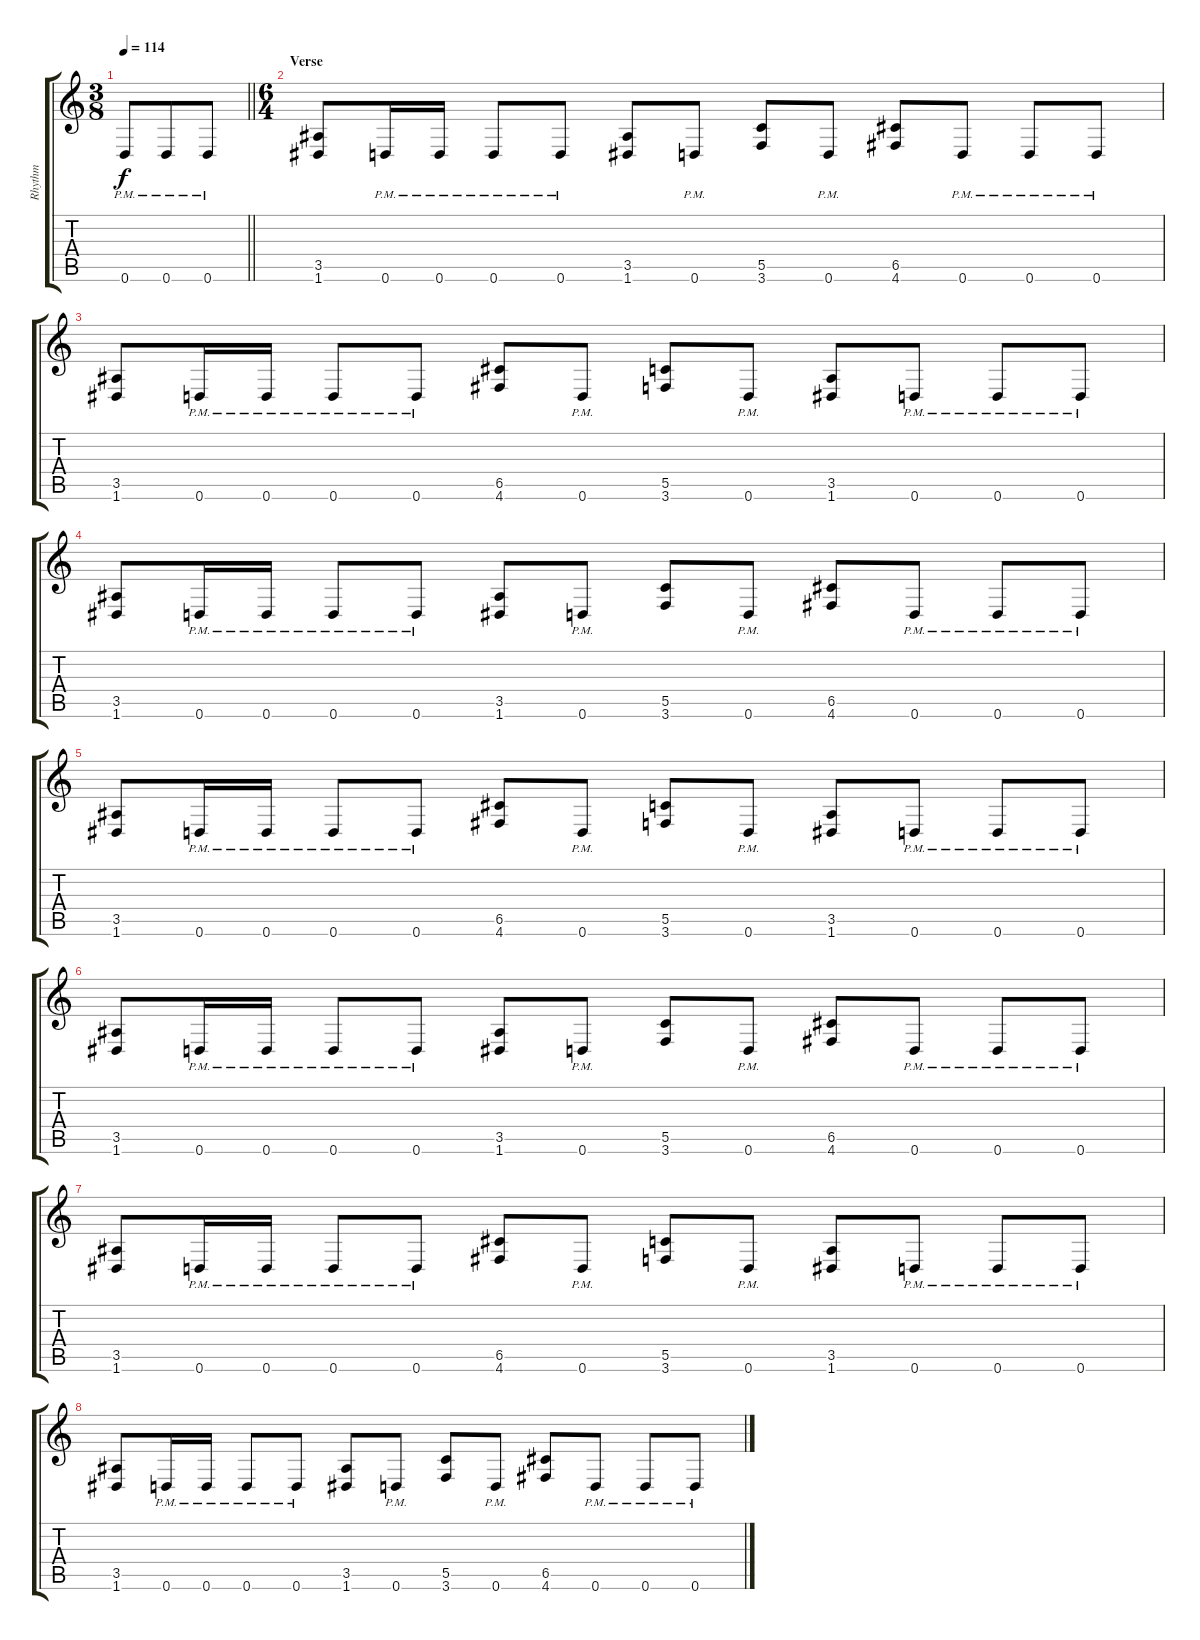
\track ("Rhythm" "Rhythm") {instrument distortionguitar}
\staff {score tabs}
\tuning (D4 A3 F3 C3 G2 D2) {hide}
\ts (3 8)
\tempo 114
\clef g2
\barLineRight lightlight
\ks c
0.6{pm}.8{dy f} 0.6{pm}.8 0.6{pm}.8 |
\ts (6 4)
\section ("" "Verse")
(3.5 1.6).8 0.6{pm}.16 0.6{pm}.16 0.6{pm}.8 0.6{pm}.8 (3.5 1.6).8 0.6{pm}.8 (5.5 3.6).8 0.6{pm}.8 (6.5 4.6).8 0.6{pm}.8 0.6{pm}.8 0.6{pm}.8 |
(3.5 1.6).8 0.6{pm}.16 0.6{pm}.16 0.6{pm}.8 0.6{pm}.8 (6.5 4.6).8 0.6{pm}.8 (5.5 3.6).8 0.6{pm}.8 (3.5 1.6).8 0.6{pm}.8 0.6{pm}.8 0.6{pm}.8 |
(3.5 1.6).8 0.6{pm}.16 0.6{pm}.16 0.6{pm}.8 0.6{pm}.8 (3.5 1.6).8 0.6{pm}.8 (5.5 3.6).8 0.6{pm}.8 (6.5 4.6).8 0.6{pm}.8 0.6{pm}.8 0.6{pm}.8 |
(3.5 1.6).8 0.6{pm}.16 0.6{pm}.16 0.6{pm}.8 0.6{pm}.8 (6.5 4.6).8 0.6{pm}.8 (5.5 3.6).8 0.6{pm}.8 (3.5 1.6).8 0.6{pm}.8 0.6{pm}.8 0.6{pm}.8 |
(3.5 1.6).8 0.6{pm}.16 0.6{pm}.16 0.6{pm}.8 0.6{pm}.8 (3.5 1.6).8 0.6{pm}.8 (5.5 3.6).8 0.6{pm}.8 (6.5 4.6).8 0.6{pm}.8 0.6{pm}.8 0.6{pm}.8 |
(3.5 1.6).8 0.6{pm}.16 0.6{pm}.16 0.6{pm}.8 0.6{pm}.8 (6.5 4.6).8 0.6{pm}.8 (5.5 3.6).8 0.6{pm}.8 (3.5 1.6).8 0.6{pm}.8 0.6{pm}.8 0.6{pm}.8 |
(3.5 1.6).8 0.6{pm}.16 0.6{pm}.16 0.6{pm}.8 0.6{pm}.8 (3.5 1.6).8 0.6{pm}.8 (5.5 3.6).8 0.6{pm}.8 (6.5 4.6).8 0.6{pm}.8 0.6{pm}.8 0.6{pm}.8
